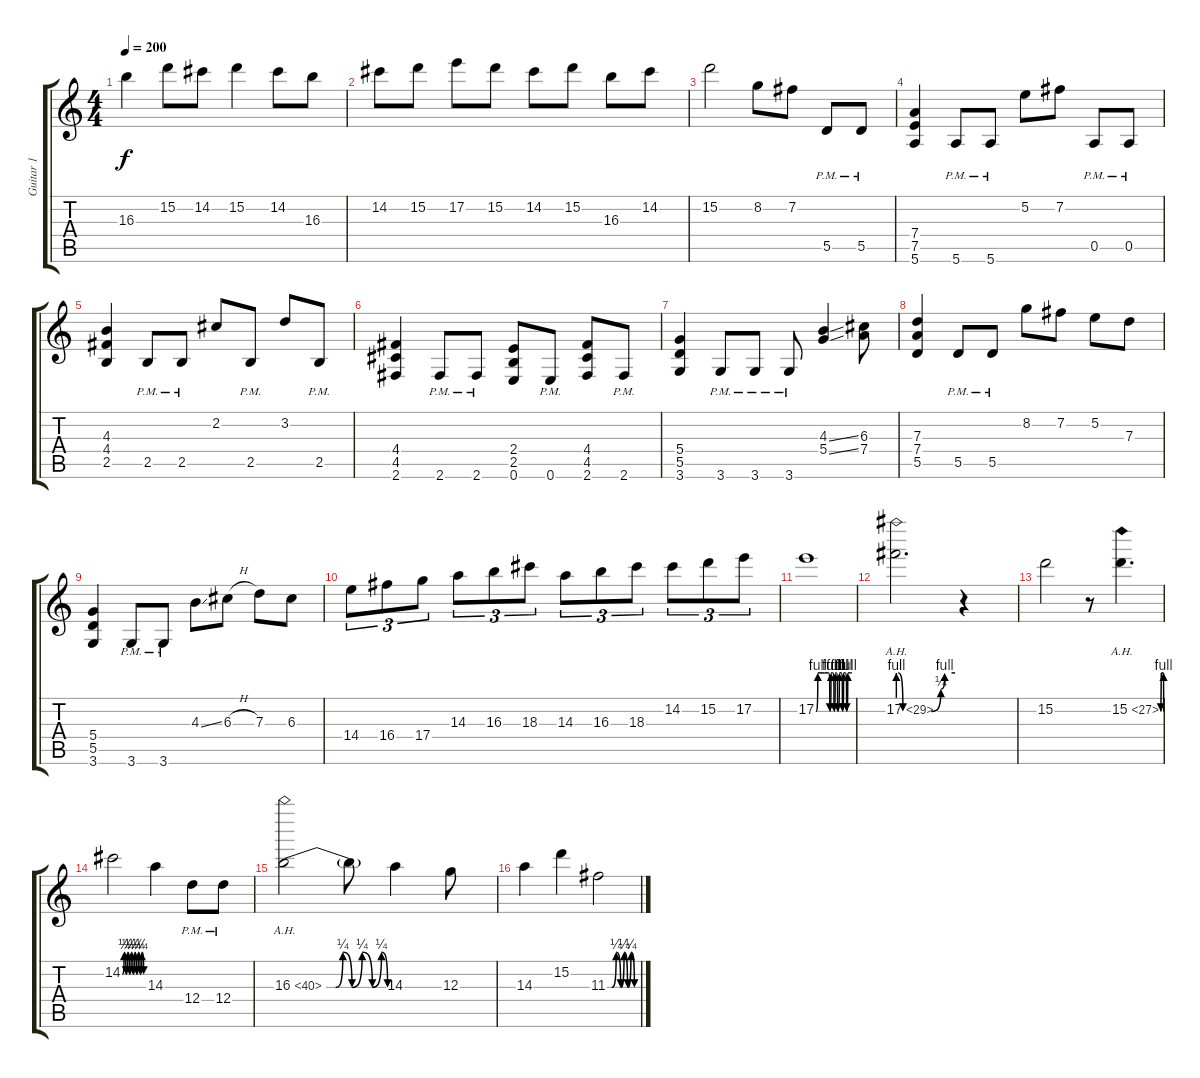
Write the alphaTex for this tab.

\track ("Guitar 1" "Guitar 1") {instrument distortionguitar}
\staff {score tabs}
\tuning (E4 B3 G3 D3 A2 E2) {hide}
\ts (4 4)
\tempo 200
\clef g2
\ks c
16.3.4{dy f} 15.2.8 14.2.8 15.2.4 14.2.8 16.3.8 |
14.2.8 15.2.8 17.2.8 15.2.8 14.2.8 15.2.8 16.3.8 14.2.8 |
15.2.2 8.2.8 7.2.8 5.5{pm}.8 5.5{pm}.8 |
(7.4 7.5 5.6).4 5.6{pm}.8 5.6{pm}.8 5.2.8 7.2.8 0.5{pm}.8 0.5{pm}.8 |
(4.3 4.4 2.5).4 2.5{pm}.8 2.5{pm}.8 2.2.8 2.5{pm}.8 3.2.8 2.5{pm}.8 |
(4.4 4.5 2.6).4 2.6{pm}.8 2.6{pm}.8 (2.4 2.5 0.6).8 0.6{pm}.8 (4.4 4.5 2.6).8 2.6{pm}.8 |
(5.4 5.5 3.6).4 3.6{pm}.8 3.6{pm}.8 3.6{pm}.8 (4.3{ss} 5.4{ss}).4 (6.3 7.4).8 |
(7.3 7.4 5.5).4 5.5{pm}.8 5.5{pm}.8 8.2.8 7.2.8 5.2.8 7.3.8 |
(5.4 5.5 3.6).4 3.6{pm}.8 3.6{pm}.8 4.3{ss}.8 6.3{h}.8 7.3.8 6.3.8 |
14.4.8{tu (3 2)} 16.4.8{tu (3 2)} 17.4.8{tu (3 2)} 14.3.8{tu (3 2)} 16.3.8{tu (3 2)} 18.3.8{tu (3 2)} 14.3.8{tu (3 2)} 16.3.8{tu (3 2)} 18.3.8{tu (3 2)} 14.2.8{tu (3 2)} 15.2.8{tu (3 2)} 17.2.8{tu (3 2)} |
17.2{be (custom 0 0 3 4 14 4 21 4 23 0 25 4 28 4 30 0 32 4 34 4 36 0 39 4 42 4 44 0 46 4 49 4 51 0 53 4 58 4 60 4)}.1 |
17.2{be (custom 0 4 5 0 35 0 45 1 49 4 60 4) ah 12}.2{d} r.4 |
15.2.2 r.8 15.2{be (custom 0 0 2 4 34 4 40 0 60 0) ah 12}.4{d} |
14.2{be (custom 0 0 5 1 10 0 15 1 20 0 25 1 30 0 35 1 40 0 45 1 50 0 55 1 60 0)}.2 14.3.4 12.4{pm}.8 12.4{pm}.8 |
16.3{be (custom 0 0 9 0 16 1 25 0 35 1 45 0 54 1 60 0) ah 24}.2 16.3{t}.8 14.3.4 12.3.8 |
14.3.4 15.2.4 11.3{be (custom 0 0 9 0 18 1 27 0 34 1 41 0 48 1 55 0 60 0)}.2
